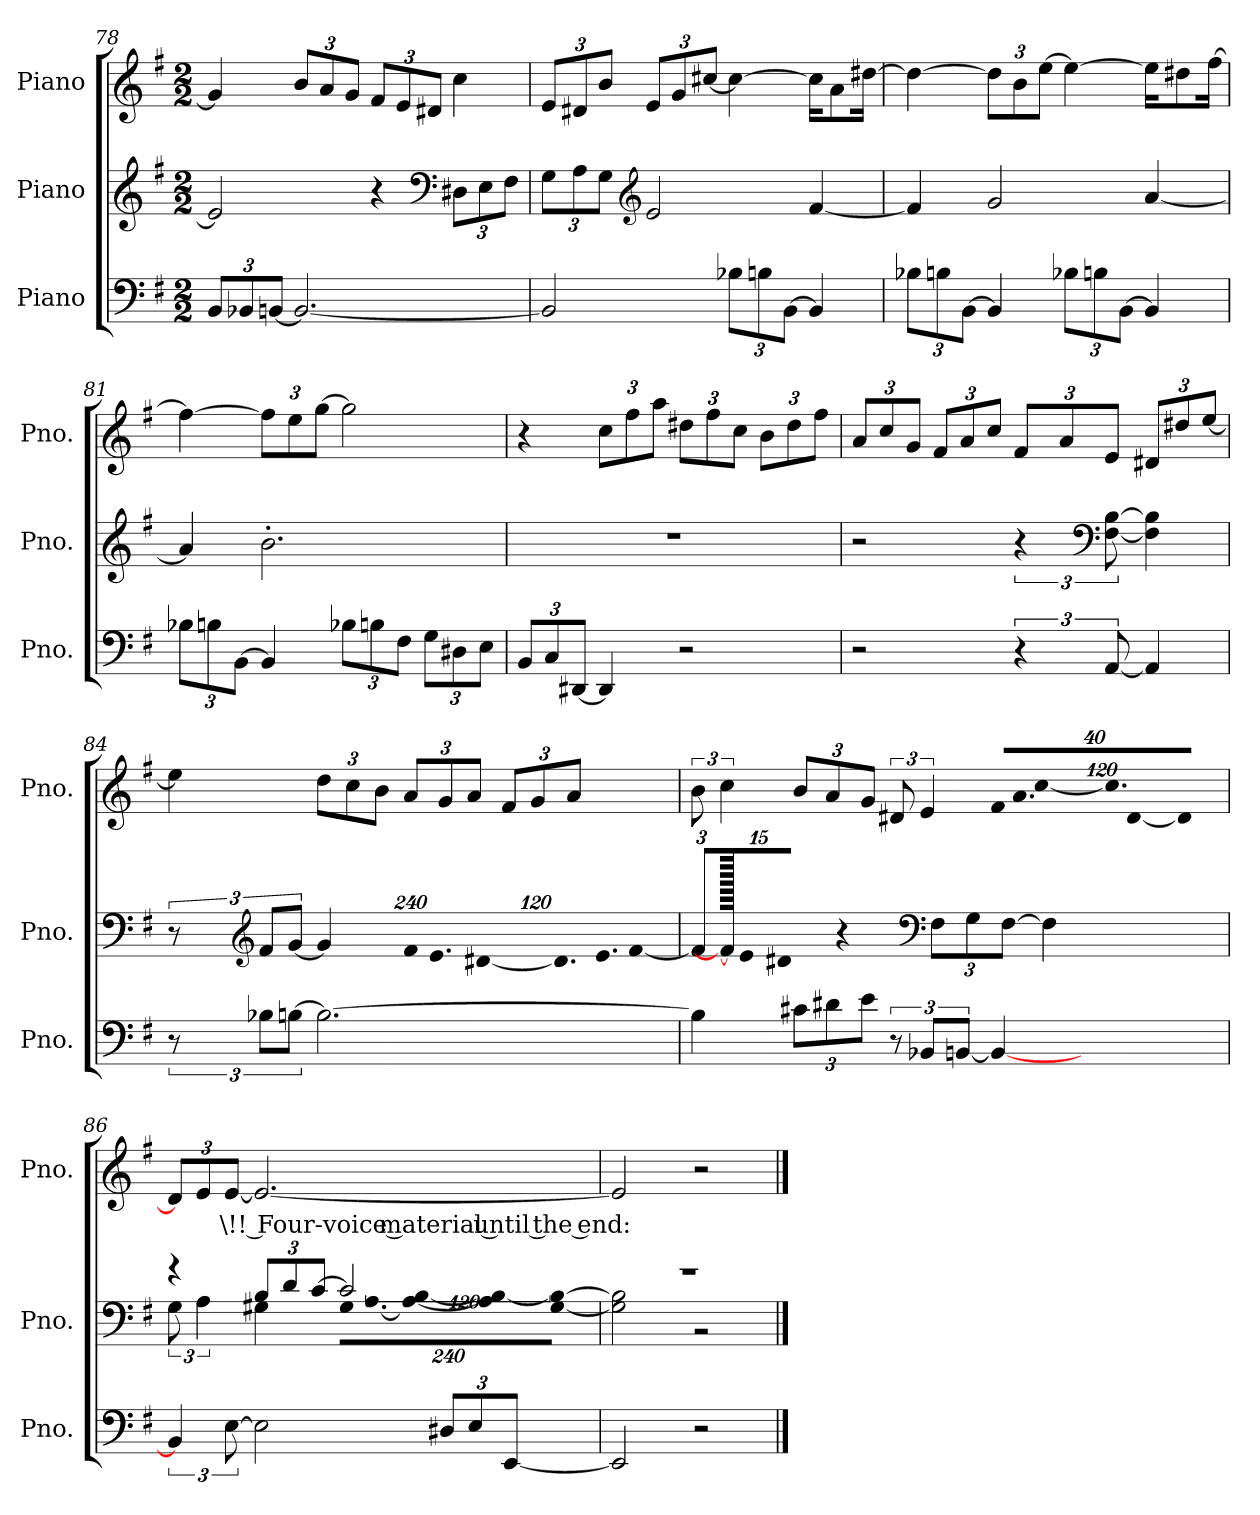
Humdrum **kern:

**kern	**kern	**kern	**text
*part3	*part2	*part1	*part1
*staff3	*staff2	*staff1	*staff1
*I"Piano	*I"Piano	*I"Piano	*
*I'Pno.	*I'Pno.	*I'Pno.	*
*clefF4	*clefG2	*clefG2	*
*k[f#]	*k[f#]	*k[f#]	*
*M2/2	*M2/2	*M2/2	*
*Xbrackettup	*	*	*
=78	=78	=78	=78
12BB/L	2e/]	4g/]	.
12BB-X/	.	.	.
[12BBn/J	.	.	.
*	*	*Xbrackettup	*
2.BB/_	.	12b/L	.
.	.	12a/	.
.	.	12g/J	.
.	4r	12f#/L	.
.	.	12e/	.
.	.	12d#X/J	.
*	*clefF4	*	*
*	*Xbrackettup	*	*
.	12D#X\L	4cc\	.
.	12E\	.	.
.	12F#\J	.	.
!!LO:LB:g=z
=79	=79	=79	=79
2BB/]	12G\L	12e/L	.
.	12A\	12d#X/	.
.	12G\J	12b/J	.
*	*clefG2	*	*
.	2e/	12e/L	.
.	.	12g/	.
.	.	[12cc#X/J	.
12B-X\L	.	4cc#\_	.
12Bn\	.	.	.
[12BB\J	.	.	.
4BB/]	[4f#/	16cc#\KL]	.
.	.	8a\	.
.	.	[16dd#X\Jk	.
=80	=80	=80	=80
12B-X\L	4f#/]	4dd#\_	.
12Bn\	.	.	.
[12BB\J	.	.	.
4BB/]	2g/	12dd#\L]	.
.	.	12b\	.
.	.	[12ee\J	.
12B-X\L	.	4ee\_	.
12Bn\	.	.	.
[12BB\J	.	.	.
4BB/]	[4a/	16ee\KL]	.
.	.	8dd#X\	.
.	.	[16ff#\Jk	.
!!LO:LB:g=z
=81	=81	=81	=81
12B-X\L	4a/]	4ff#\_	.
12Bn\	.	.	.
[12BB\J	.	.	.
4BB/]	2.b'\	12ff#\L]	.
.	.	12ee\	.
.	.	[12gg\J	.
12B-X\L	.	2gg\]	.
12Bn\	.	.	.
12F#\J	.	.	.
12G\L	.	.	.
12D#X\	.	.	.
12E\J	.	.	.
=82	=82	=82	=82
12BB/L	1r	4r	.
12C/	.	.	.
[12DD#X/J	.	.	.
4DD#/]	.	12cc\L	.
.	.	12ff#\	.
.	.	12aa\J	.
2r	.	12dd#X\L	.
.	.	12ff#\	.
.	.	12cc\J	.
.	.	12b\L	.
.	.	12dd#\	.
.	.	12ff#\J	.
=83	=83	=83	=83
2r	2r	12a/L	.
.	.	12cc/	.
.	.	12g/J	.
.	.	12f#/L	.
.	.	12a/	.
.	.	12cc/J	.
*brackettup	*brackettup	*	*
6r	6r	12f#/L	.
.	.	12a/	.
*	*clefF4	*	*
[12AA/	[12F#\ [12B\	12e/J	.
4AA/]	4F#\] 4B\]	12d#X/L	.
.	.	12dd#X/	.
.	.	[12ee/J	.
!!LO:LB:g=z
=84	=84	=84	=84
12r	12r	4ee\]	.
*	*clefG2	*	*
12B-X\L	12f#/L	.	.
[12Bn\J	[12g/J	.	.
2.B\_	4g/]	12dd\L	.
.	.	12cc\	.
.	.	12b\J	.
*	*Xbrackettup	*	*
!	!LO:N:vis=16	!	!
.	1920%137f#/LL	12a/L	.
!	!LO:N:vis=16.	!	!
.	960%103e/	.	.
.	.	12g/	.
.	.	12a/J	.
!	!LO:N:vis=32	!	!
.	[640%23d#X/K	.	.
!	!LO:N:vis=16.	!	!
.	960%103d#/]	.	.
.	.	12f#/L	.
!	!LO:N:vis=16.	!	!
.	960%103e/	.	.
.	.	12g/	.
.	.	12a/J	.
.	[240%17f#/J	.	.
=85	=85	=85	=85
*	*	*brackettup	*
4B\]	12f#/L]	12b\	.
.	1920f#/_	6cc\	.
.	12e/	.	.
.	12d#X/J	.	.
*Xbrackettup	*	*Xbrackettup	*
12c#X\L	.	12b/L	.
.	4r	.	.
12d#X\	.	12a/	.
12e\J	.	12g/J	.
*	*clefF4	*	*
*brackettup	*	*brackettup	*
12r	.	12d#X/	.
.	12F#\L	.	.
12BB-X/L	.	6e/	.
.	12G\	.	.
[12BBn/J	.	.	.
.	[12F#\J	.	.
*	*	*Xbrackettup	*
!	!	!LO:N:vis=32	!
4BB/_	.	640%23f#/LLL	.
.	4F#\]	.	.
!	!	!LO:N:vis=32.	!
.	.	1920%103a/	.
!	!	!LO:N:vis=64	!
.	.	[960%17cc/K	.
!	!	!LO:N:vis=32.	!
.	.	1920%103cc/]	.
!	!	!LO:N:vis=64	!
.	.	[960%17d#/JK	.
!	!	!LO:N:vis=16	!
.	.	1920%137d#/JJ_	.
1920ryy	.	1920ryy	.
!!LO:PB:g=z
=86	=86	=86	=86
*	*^	*	*
*	*	*brackettup	*	*
6BB/]	4r	12G\	12d#/L]	.
.	.	6A\	12e/	.
!	!	!	!	!LO:LY:b
[12E\	.	.	[12e/J	\!! Four-voice material until the end:
*	*Xbrackettup	*	*	*
2E\]	12B/L	4G#X\	2.e/_	.
.	12d/	.	.	.
.	[12c/J	.	.	.
!	!	!LO:N:vis=16	!	!
.	2c/]	1920%137G#\LL	.	.
!	!	!LO:N:vis=16.	!	!
.	.	[960%103A\	.	.
!	!	!LO:N:vis=32	!	!
.	.	640%23A\_ [640%23B\JK	.	.
!	!	!LO:N:vis=16%9	!	!
.	.	640%137A\] 640%137B\_	.	.
*Xbrackettup	*	*	*	*
12D#X/L	.	.	.	.
12E/	.	.	.	.
[12EE/J	.	.	.	.
!	!	!LO:N:vis=16	!	!
.	.	[1920%137G#\ 1920%137B\_Jk	.	.
=87	=87	=87	=87	=87
2EE/]	1r	2G#\] 2B\]	2e/]	.
2r	.	2r	2r	.
*	*v	*v	*	*
==	==	==	==
*-	*-	*-	*-
